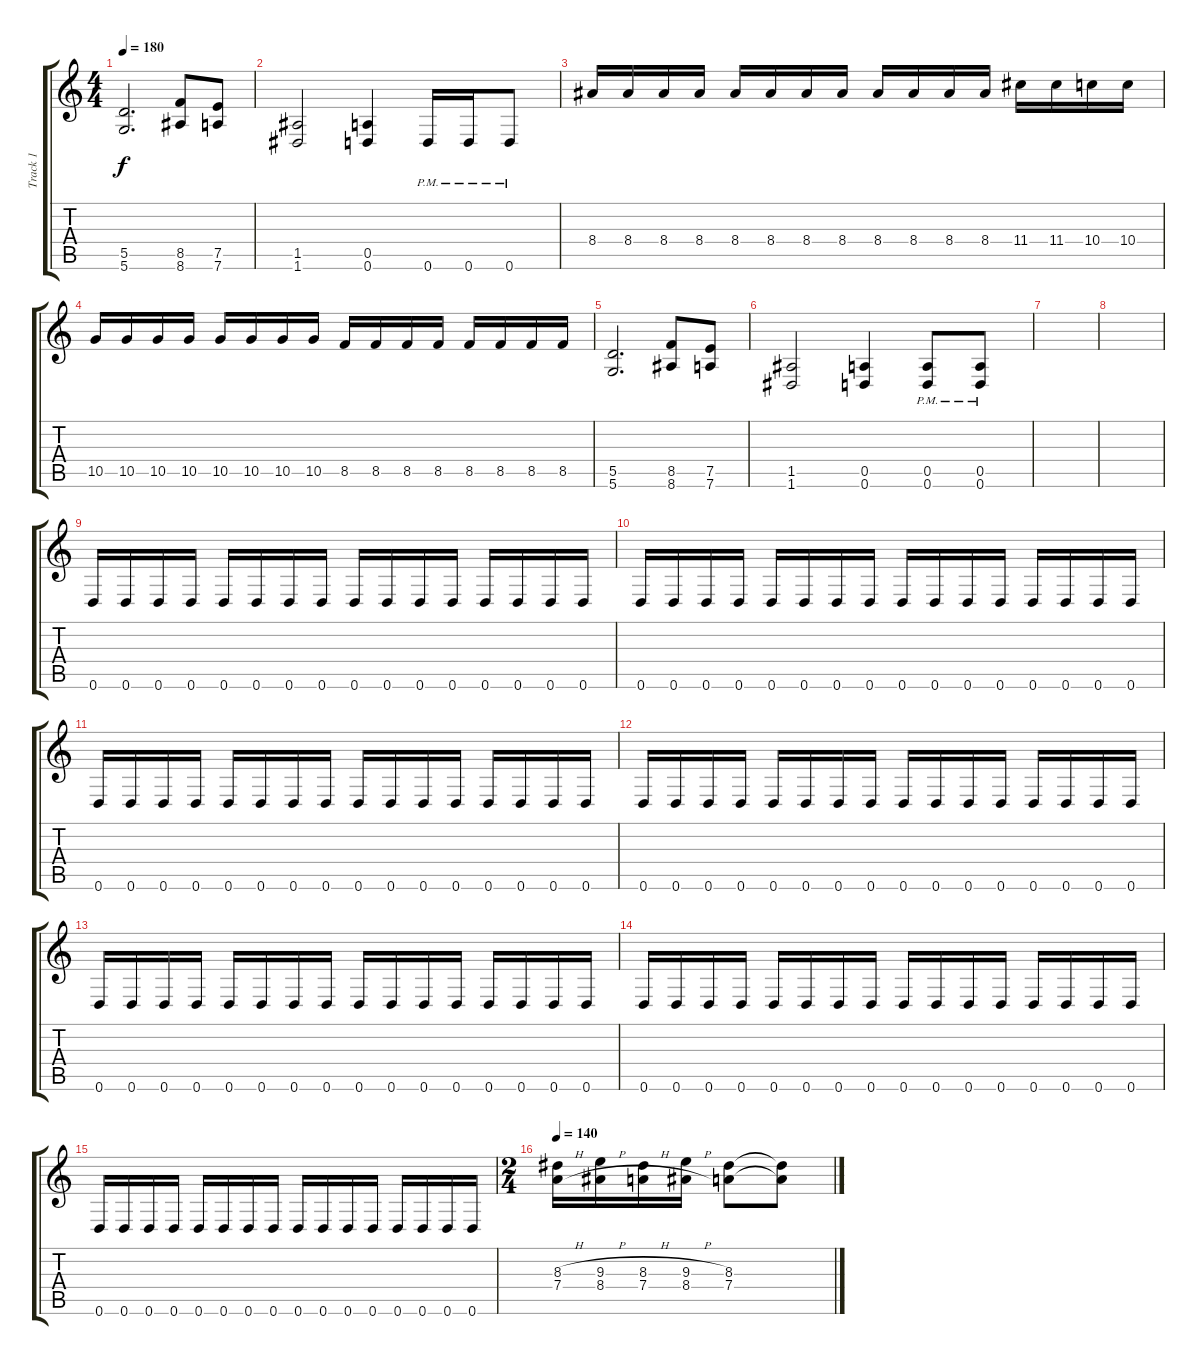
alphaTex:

\track ("Track 1" "Track 1") {instrument distortionguitar}
\staff {score tabs}
\tuning (E4 B3 G3 D3 A2 D2) {hide}
\ts (4 4)
\tempo 180
\clef g2
\ks c
(5.5 5.6).2{d dy f} (8.5 8.6).8 (7.5 7.6).8 |
(1.5 1.6).2 (0.5 0.6).4 0.6{pm}.16 0.6{pm}.16 0.6{pm}.8 |
8.4.16 8.4.16 8.4.16 8.4.16 8.4.16 8.4.16 8.4.16 8.4.16 8.4.16 8.4.16 8.4.16 8.4.16 11.4.16 11.4.16 10.4.16 10.4.16 |
10.5.16 10.5.16 10.5.16 10.5.16 10.5.16 10.5.16 10.5.16 10.5.16 8.5.16 8.5.16 8.5.16 8.5.16 8.5.16 8.5.16 8.5.16 8.5.16 |
(5.5 5.6).2{d} (8.5 8.6).8 (7.5 7.6).8 |
(1.5 1.6).2 (0.5 0.6).4 (0.5{pm} 0.6{pm}).8 (0.5{pm} 0.6{pm}).8 |
|
|
0.6.16 0.6.16 0.6.16 0.6.16 0.6.16 0.6.16 0.6.16 0.6.16 0.6.16 0.6.16 0.6.16 0.6.16 0.6.16 0.6.16 0.6.16 0.6.16 |
0.6.16 0.6.16 0.6.16 0.6.16 0.6.16 0.6.16 0.6.16 0.6.16 0.6.16 0.6.16 0.6.16 0.6.16 0.6.16 0.6.16 0.6.16 0.6.16 |
0.6.16 0.6.16 0.6.16 0.6.16 0.6.16 0.6.16 0.6.16 0.6.16 0.6.16 0.6.16 0.6.16 0.6.16 0.6.16 0.6.16 0.6.16 0.6.16 |
0.6.16 0.6.16 0.6.16 0.6.16 0.6.16 0.6.16 0.6.16 0.6.16 0.6.16 0.6.16 0.6.16 0.6.16 0.6.16 0.6.16 0.6.16 0.6.16 |
0.6.16 0.6.16 0.6.16 0.6.16 0.6.16 0.6.16 0.6.16 0.6.16 0.6.16 0.6.16 0.6.16 0.6.16 0.6.16 0.6.16 0.6.16 0.6.16 |
0.6.16 0.6.16 0.6.16 0.6.16 0.6.16 0.6.16 0.6.16 0.6.16 0.6.16 0.6.16 0.6.16 0.6.16 0.6.16 0.6.16 0.6.16 0.6.16 |
0.6.16 0.6.16 0.6.16 0.6.16 0.6.16 0.6.16 0.6.16 0.6.16 0.6.16 0.6.16 0.6.16 0.6.16 0.6.16 0.6.16 0.6.16 0.6.16 |
\ts (2 4)
\tempo 140
(8.3{h} 7.4{h}).16 (9.3{h} 8.4{h}).16 (8.3{h} 7.4{h}).16 (9.3{h} 8.4{h}).16 (8.3 7.4).8 (8.3{t} 7.4{t}).8
